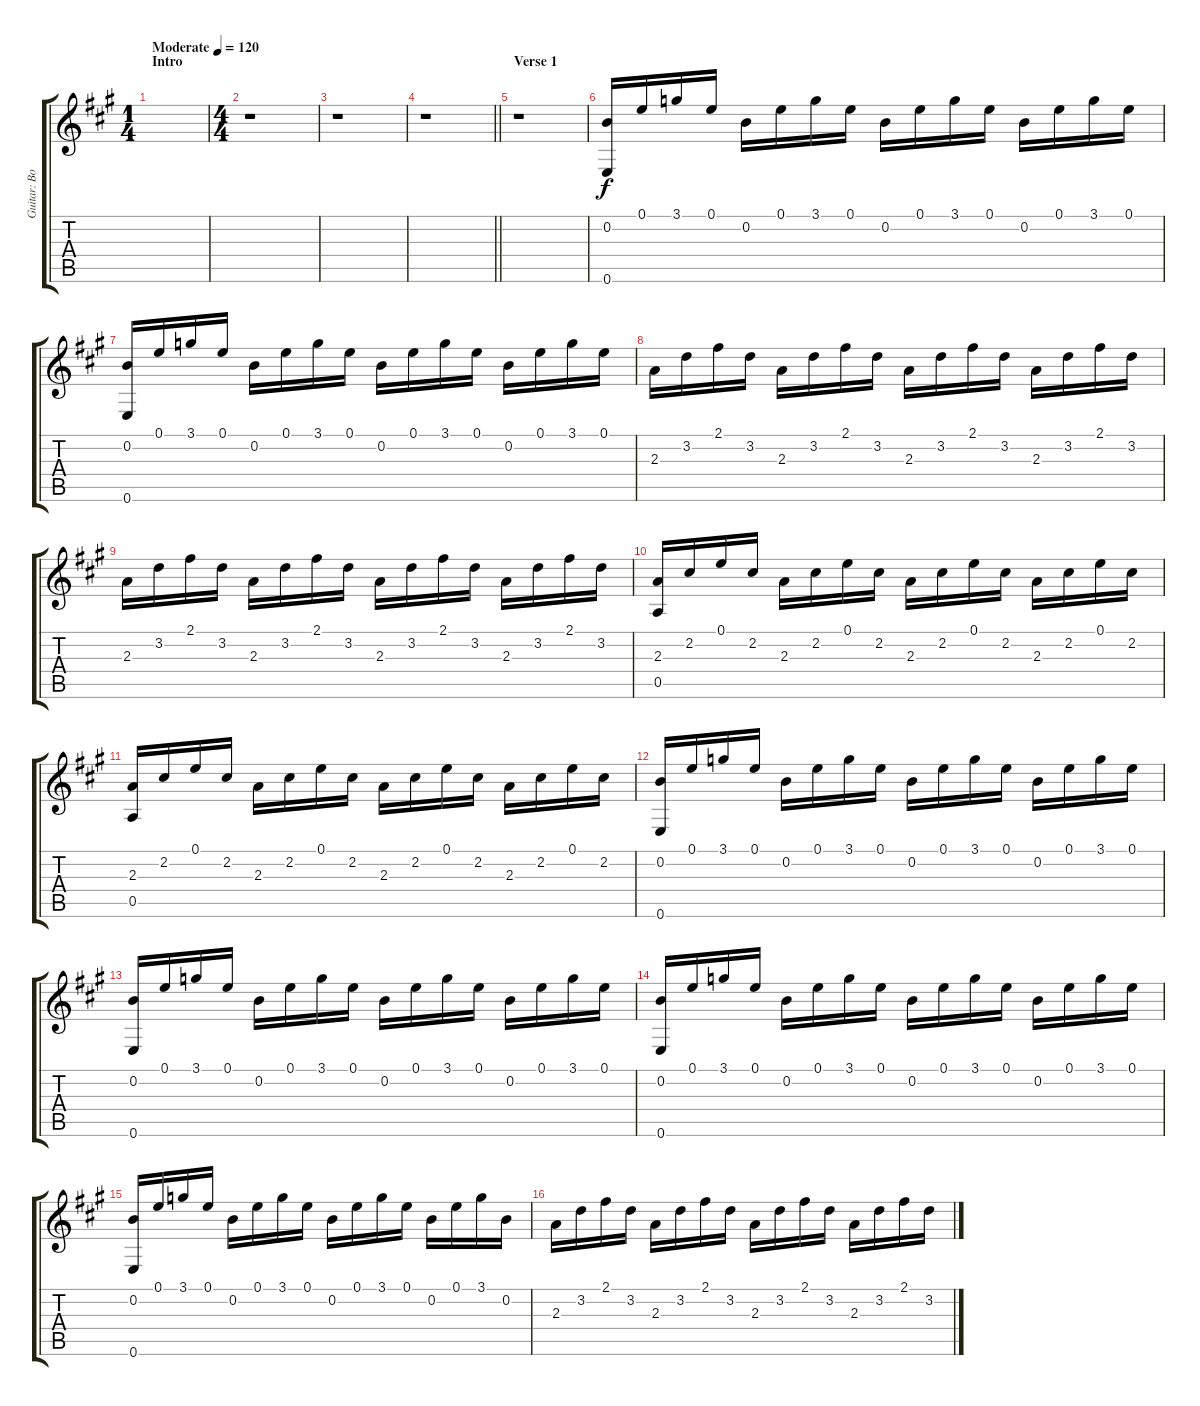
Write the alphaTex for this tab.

\track ("Guitar: Bob Seger" "Guitar: Bo") {instrument acousticguitarnylon}
\staff {score tabs}
\tuning (E4 B3 G3 D3 A2 E2) {hide}
\ts (1 4)
\section ("" "Intro")
\tempo (120 "Moderate")
\tempo 78
\tempo (120 "Moderate")
\clef g2
\ks a
|
\ts (4 4)
r.1 |
r.1 |
\barLineRight lightlight
r.1 |
\section ("" "Verse 1")
r.1 |
(0.2 0.6).16 0.1.16 3.1.16 0.1.16 0.2.16 0.1.16 3.1.16 0.1.16 0.2.16 0.1.16 3.1.16 0.1.16 0.2.16 0.1.16 3.1.16 0.1.16 |
(0.2 0.6).16 0.1.16 3.1.16 0.1.16 0.2.16 0.1.16 3.1.16 0.1.16 0.2.16 0.1.16 3.1.16 0.1.16 0.2.16 0.1.16 3.1.16 0.1.16 |
2.3.16 3.2.16 2.1.16 3.2.16 2.3.16 3.2.16 2.1.16 3.2.16 2.3.16 3.2.16 2.1.16 3.2.16 2.3.16 3.2.16 2.1.16 3.2.16 |
2.3.16 3.2.16 2.1.16 3.2.16 2.3.16 3.2.16 2.1.16 3.2.16 2.3.16 3.2.16 2.1.16 3.2.16 2.3.16 3.2.16 2.1.16 3.2.16 |
(2.3 0.5).16 2.2.16 0.1.16 2.2.16 2.3.16 2.2.16 0.1.16 2.2.16 2.3.16 2.2.16 0.1.16 2.2.16 2.3.16 2.2.16 0.1.16 2.2.16 |
(2.3 0.5).16 2.2.16 0.1.16 2.2.16 2.3.16 2.2.16 0.1.16 2.2.16 2.3.16 2.2.16 0.1.16 2.2.16 2.3.16 2.2.16 0.1.16 2.2.16 |
(0.2 0.6).16 0.1.16 3.1.16 0.1.16 0.2.16 0.1.16 3.1.16 0.1.16 0.2.16 0.1.16 3.1.16 0.1.16 0.2.16 0.1.16 3.1.16 0.1.16 |
(0.2 0.6).16 0.1.16 3.1.16 0.1.16 0.2.16 0.1.16 3.1.16 0.1.16 0.2.16 0.1.16 3.1.16 0.1.16 0.2.16 0.1.16 3.1.16 0.1.16 |
(0.2 0.6).16 0.1.16 3.1.16 0.1.16 0.2.16 0.1.16 3.1.16 0.1.16 0.2.16 0.1.16 3.1.16 0.1.16 0.2.16 0.1.16 3.1.16 0.1.16 |
(0.2 0.6).16 0.1.16 3.1.16 0.1.16 0.2.16 0.1.16 3.1.16 0.1.16 0.2.16 0.1.16 3.1.16 0.1.16 0.2.16 0.1.16 3.1.16 0.2.16 |
2.3.16 3.2.16 2.1.16 3.2.16 2.3.16 3.2.16 2.1.16 3.2.16 2.3.16 3.2.16 2.1.16 3.2.16 2.3.16 3.2.16 2.1.16 3.2.16
